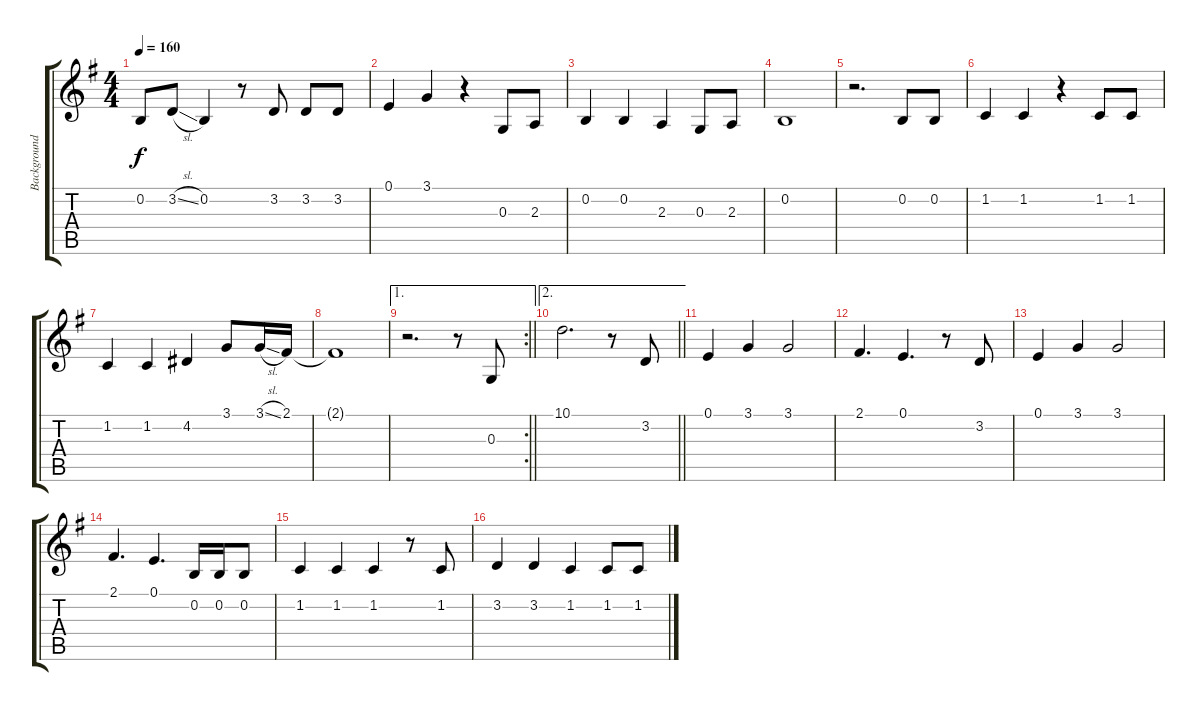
\track ("Background Vocal" "Background") {instrument stringensemble1}
\staff {score tabs}
\tuning (E4 B3 G3 D3 A2 E2) {hide}
\ts (4 4)
\tempo 160
\clef g2
\ks g
0.2.8{dy f} 3.2{sl}.8 0.2.4 r.8 3.2.8 3.2.8 3.2.8 |
0.1.4 3.1.4 r.4 0.3.8 2.3.8 |
0.2.4 0.2.4 2.3.4 0.3.8 2.3.8 |
0.2.1 |
r.2{d} 0.2.8 0.2.8 |
1.2.4 1.2.4 r.4 1.2.8 1.2.8 |
1.2.4 1.2.4 4.2.4 3.1.8 3.1{sl}.16 2.1.16 |
2.1{t}.1 |
\ae 1
\rc 2
\barLineRight lightlight
r.2{d} r.8 0.3.8 |
\ae 2
\barLineRight lightlight
10.1.2{d} r.8 3.2.8 |
0.1.4 3.1.4 3.1.2 |
2.1.4{d} 0.1.4{d} r.8 3.2.8 |
0.1.4 3.1.4 3.1.2 |
2.1.4{d} 0.1.4{d} 0.2.16 0.2.16 0.2.8 |
1.2.4 1.2.4 1.2.4 r.8 1.2.8 |
3.2.4 3.2.4 1.2.4 1.2.8 1.2.8
